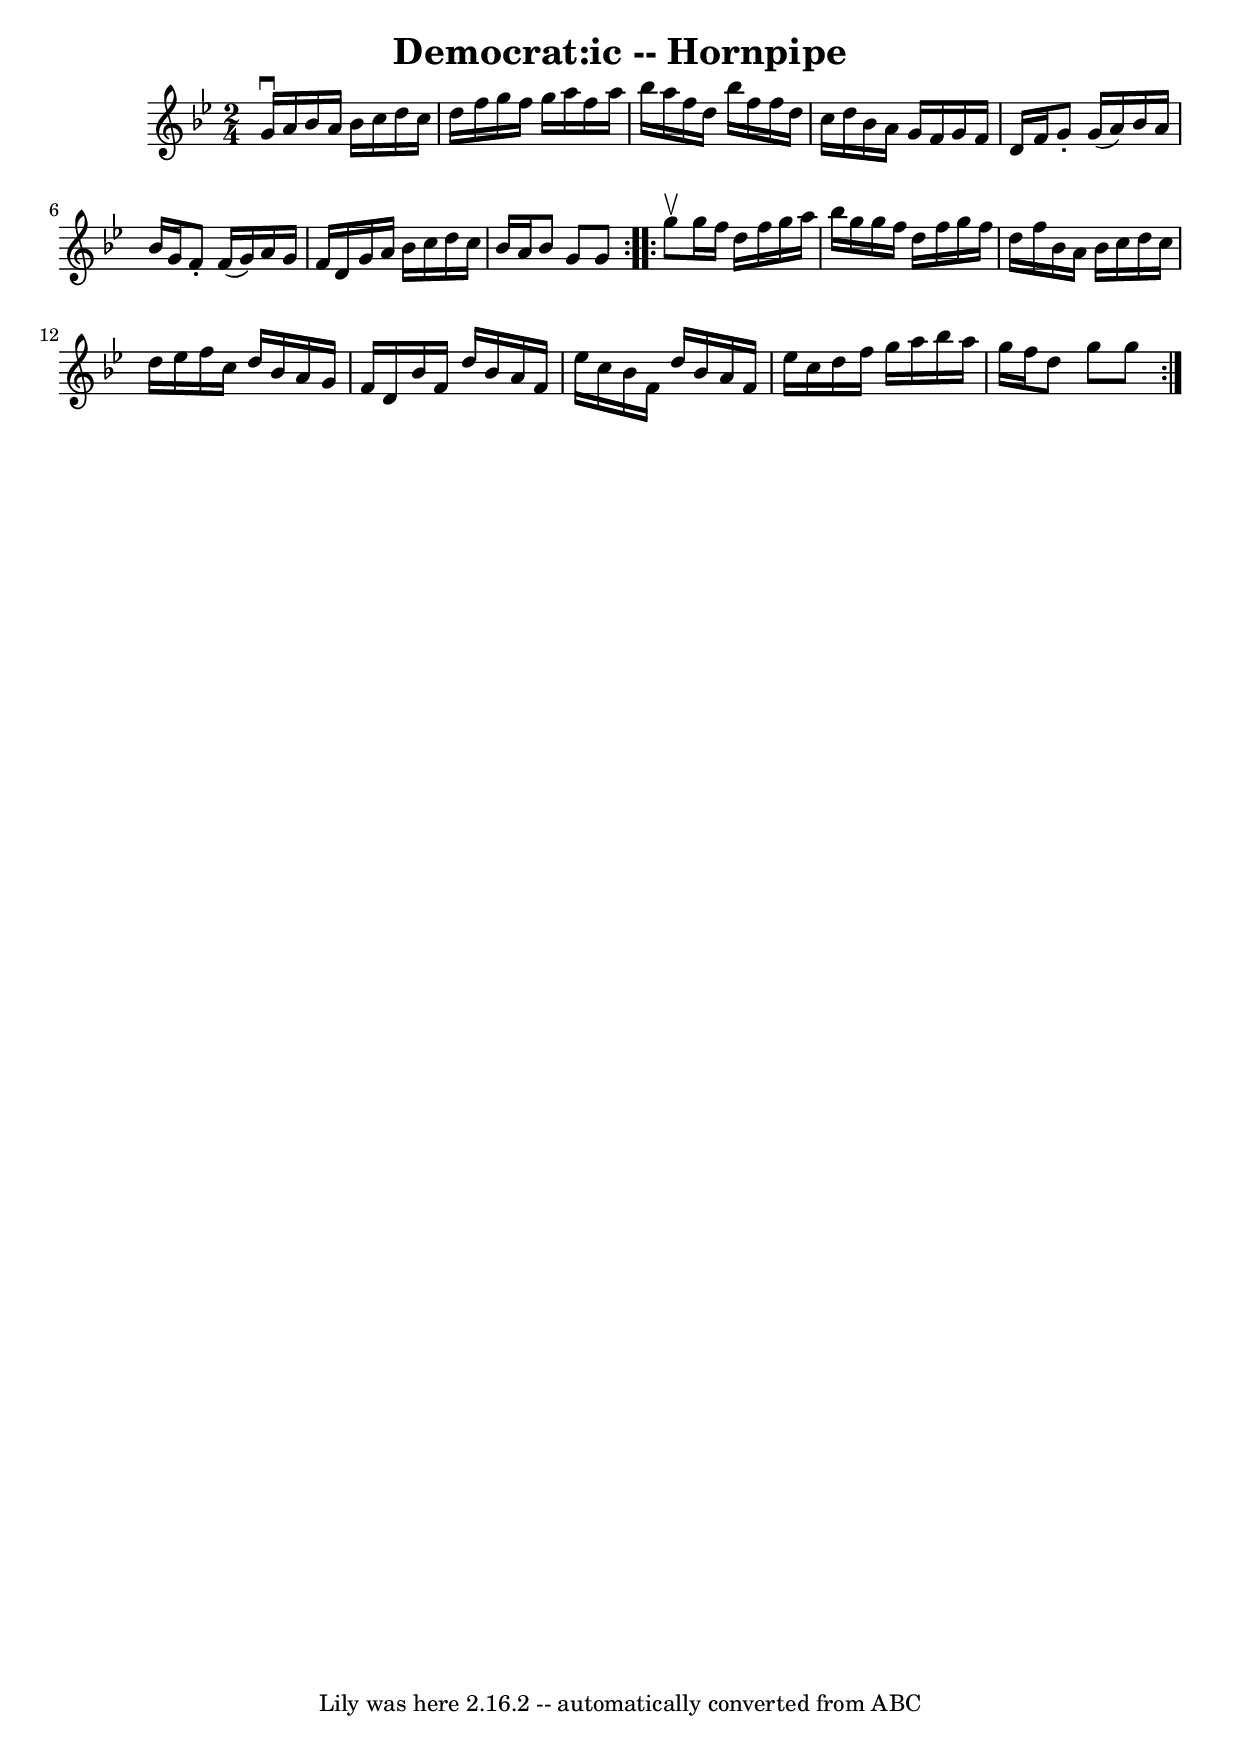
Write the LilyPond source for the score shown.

\version "2.16.2"
\include "Mammoth.ily"
\header {
  %% book = "Cole's 1000 Fiddle Tunes"
  crossRefNumber = "1"
  footnotes = ""
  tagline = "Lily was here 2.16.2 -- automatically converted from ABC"
  title = "Democrat:ic -- Hornpipe"

}
voicedefault =  {



  \repeat volta 2 {

    \time 2/4 
    \key g \minor
    g'16^\downbow a'16  |
    bes'16 a'16    
    bes'16 c''16 d''16 c''16 d''16 f''16  |
    g''16 f''16  
    g''16 a''16 f''16 a''16 bes''16 a''16  |
    f''16    
    d''16 bes''16 f''16 f''16 d''16 c''16 d''16  |
    
    bes'16 a'16 g'16 f'16 g'16 f'16 d'16 f'16  |
    
    g'8-. g'16 (a'16) bes'16 a'16 bes'16 g'16  |
    f'8-. f'16 (g'16) a'16 g'16 f'16 d'16  |
    g'16 a'16  
    bes'16 c''16 d''16 c''16 bes'16 a'16  |
    bes'8 g'8  
    g'8  
  }     
  \repeat volta 2 {
    g''8^\upbow |
    g''16 f''16    
    d''16 f''16 g''16 a''16 bes''16 g''16  |
    g''16 f''16 
    d''16 f''16 g''16 f''16 d''16 f''16  |
    bes'16    
    a'16 bes'16 c''16 d''16 c''16 d''16 ees''16  |
    f''16 
    c''16 d''16 bes'16 a'16 g'16 f'16 d'16  |
    
    bes'16 f'16 d''16 bes'16 a'16 f'16 ees''16 c''16  |
    
    bes'16 f'16 d''16 bes'16 a'16 f'16 ees''16 c''16  
    |
    d''16 f''16 g''16 a''16 bes''16 a''16 g''16    
    f''16  |
    d''8 g''8 g''8  
  }   

}

\score{
  <<

    \context Staff="default"
    {
      \voicedefault 
      
    }

  >>
  \layout {
    
  }
  \midi {
  }

}
